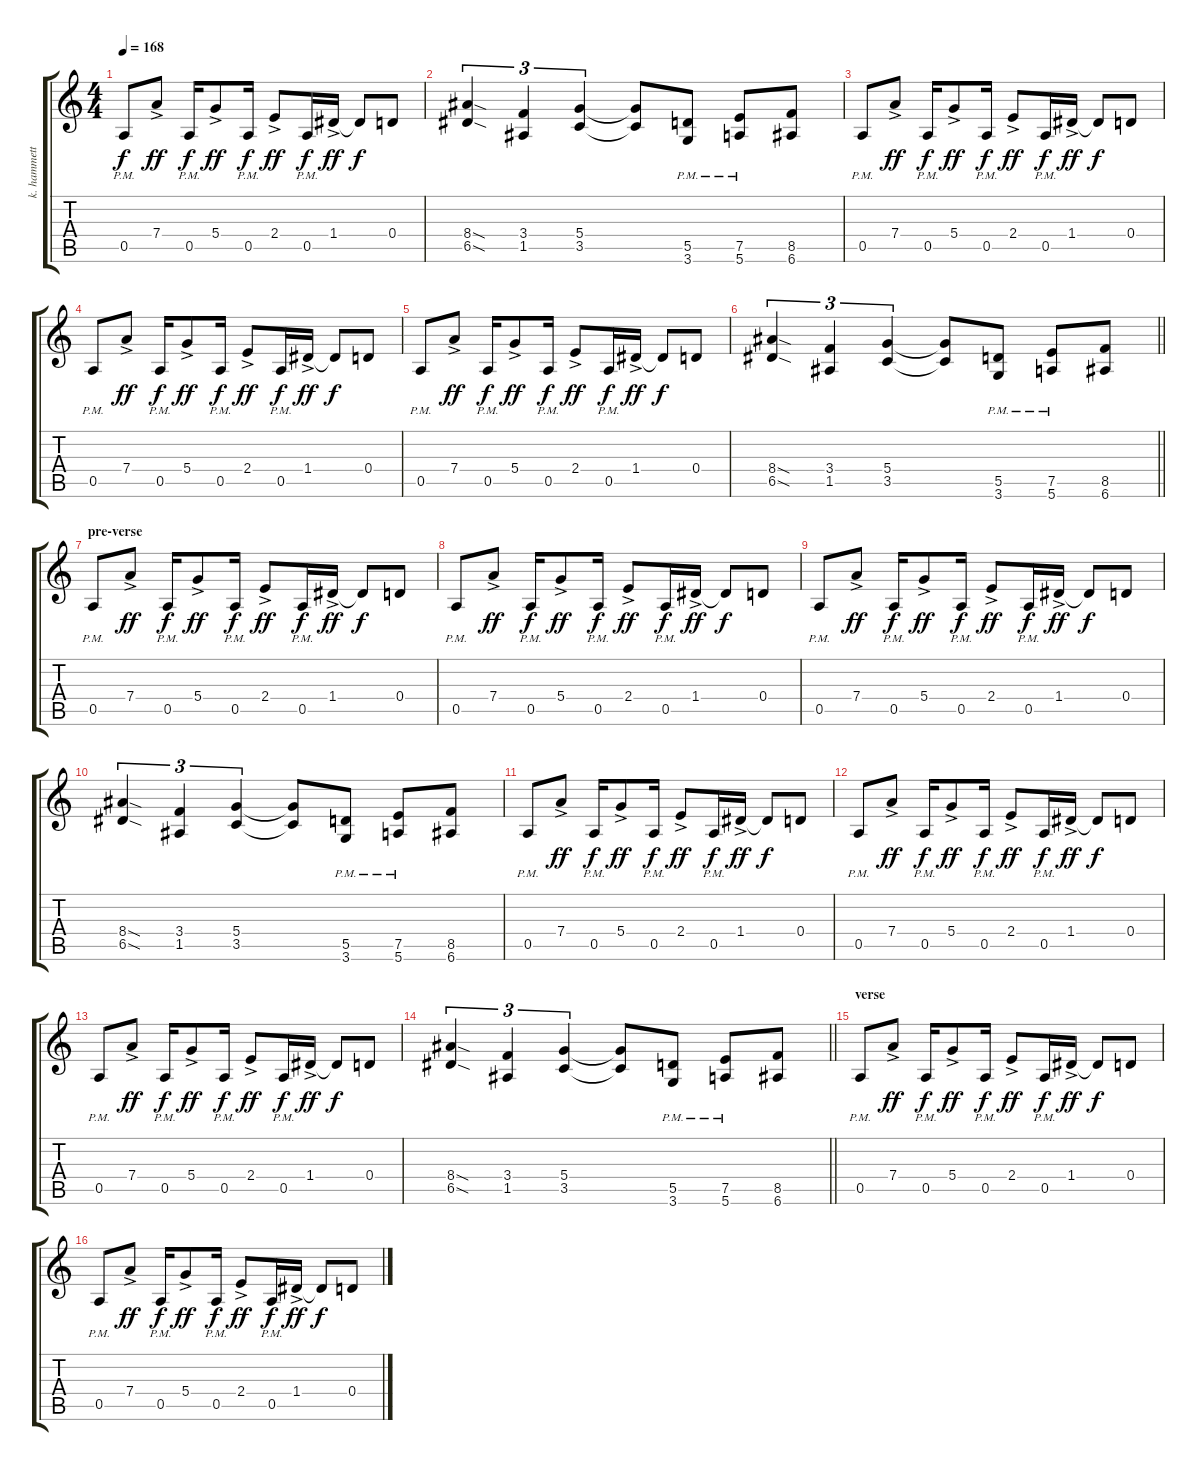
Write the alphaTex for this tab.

\track ("k. hammett - rhythm guitar" "k. hammett") {instrument distortionguitar}
\staff {score tabs}
\tuning (E4 B3 G3 D3 A2 E2) {hide}
\ts (4 4)
\tempo 168
\clef g2
\ks c
0.5{pm}.8{dy f} 7.4{ac}.8{dy ff} 0.5{pm}.16{dy f} 5.4{ac}.8{dy ff} 0.5{pm}.16{dy f} 2.4{ac}.8{dy ff} 0.5{pm}.16{dy f} 1.4{ac}.16{dy ff} 1.4{t}.8{dy f} 0.4.8 |
(8.4{sod} 6.5{sod}).4{tu (3 2)} (3.4 1.5).4{tu (3 2)} (5.4 3.5).4{tu (3 2)} (5.4{t} 3.5{t}).8 (5.5{pm} 3.6{pm}).8 (7.5{pm} 5.6{pm}).8 (8.5 6.6).8 |
0.5{pm}.8 7.4{ac}.8{dy ff} 0.5{pm}.16{dy f} 5.4{ac}.8{dy ff} 0.5{pm}.16{dy f} 2.4{ac}.8{dy ff} 0.5{pm}.16{dy f} 1.4{ac}.16{dy ff} 1.4{t}.8{dy f} 0.4.8 |
0.5{pm}.8 7.4{ac}.8{dy ff} 0.5{pm}.16{dy f} 5.4{ac}.8{dy ff} 0.5{pm}.16{dy f} 2.4{ac}.8{dy ff} 0.5{pm}.16{dy f} 1.4{ac}.16{dy ff} 1.4{t}.8{dy f} 0.4.8 |
0.5{pm}.8 7.4{ac}.8{dy ff} 0.5{pm}.16{dy f} 5.4{ac}.8{dy ff} 0.5{pm}.16{dy f} 2.4{ac}.8{dy ff} 0.5{pm}.16{dy f} 1.4{ac}.16{dy ff} 1.4{t}.8{dy f} 0.4.8 |
\barLineRight lightlight
(8.4{sod} 6.5{sod}).4{tu (3 2)} (3.4 1.5).4{tu (3 2)} (5.4 3.5).4{tu (3 2)} (5.4{t} 3.5{t}).8 (5.5{pm} 3.6{pm}).8 (7.5{pm} 5.6{pm}).8 (8.5 6.6).8 |
\section ("" "pre-verse")
0.5{pm}.8 7.4{ac}.8{dy ff} 0.5{pm}.16{dy f} 5.4{ac}.8{dy ff} 0.5{pm}.16{dy f} 2.4{ac}.8{dy ff} 0.5{pm}.16{dy f} 1.4{ac}.16{dy ff} 1.4{t}.8{dy f} 0.4.8 |
0.5{pm}.8 7.4{ac}.8{dy ff} 0.5{pm}.16{dy f} 5.4{ac}.8{dy ff} 0.5{pm}.16{dy f} 2.4{ac}.8{dy ff} 0.5{pm}.16{dy f} 1.4{ac}.16{dy ff} 1.4{t}.8{dy f} 0.4.8 |
0.5{pm}.8 7.4{ac}.8{dy ff} 0.5{pm}.16{dy f} 5.4{ac}.8{dy ff} 0.5{pm}.16{dy f} 2.4{ac}.8{dy ff} 0.5{pm}.16{dy f} 1.4{ac}.16{dy ff} 1.4{t}.8{dy f} 0.4.8 |
(8.4{sod} 6.5{sod}).4{tu (3 2)} (3.4 1.5).4{tu (3 2)} (5.4 3.5).4{tu (3 2)} (5.4{t} 3.5{t}).8 (5.5{pm} 3.6{pm}).8 (7.5{pm} 5.6{pm}).8 (8.5 6.6).8 |
0.5{pm}.8 7.4{ac}.8{dy ff} 0.5{pm}.16{dy f} 5.4{ac}.8{dy ff} 0.5{pm}.16{dy f} 2.4{ac}.8{dy ff} 0.5{pm}.16{dy f} 1.4{ac}.16{dy ff} 1.4{t}.8{dy f} 0.4.8 |
0.5{pm}.8 7.4{ac}.8{dy ff} 0.5{pm}.16{dy f} 5.4{ac}.8{dy ff} 0.5{pm}.16{dy f} 2.4{ac}.8{dy ff} 0.5{pm}.16{dy f} 1.4{ac}.16{dy ff} 1.4{t}.8{dy f} 0.4.8 |
0.5{pm}.8 7.4{ac}.8{dy ff} 0.5{pm}.16{dy f} 5.4{ac}.8{dy ff} 0.5{pm}.16{dy f} 2.4{ac}.8{dy ff} 0.5{pm}.16{dy f} 1.4{ac}.16{dy ff} 1.4{t}.8{dy f} 0.4.8 |
\barLineRight lightlight
(8.4{sod} 6.5{sod}).4{tu (3 2)} (3.4 1.5).4{tu (3 2)} (5.4 3.5).4{tu (3 2)} (5.4{t} 3.5{t}).8 (5.5{pm} 3.6{pm}).8 (7.5{pm} 5.6{pm}).8 (8.5 6.6).8 |
\section ("" "verse")
0.5{pm}.8 7.4{ac}.8{dy ff} 0.5{pm}.16{dy f} 5.4{ac}.8{dy ff} 0.5{pm}.16{dy f} 2.4{ac}.8{dy ff} 0.5{pm}.16{dy f} 1.4{ac}.16{dy ff} 1.4{t}.8{dy f} 0.4.8 |
0.5{pm}.8 7.4{ac}.8{dy ff} 0.5{pm}.16{dy f} 5.4{ac}.8{dy ff} 0.5{pm}.16{dy f} 2.4{ac}.8{dy ff} 0.5{pm}.16{dy f} 1.4{ac}.16{dy ff} 1.4{t}.8{dy f} 0.4.8
